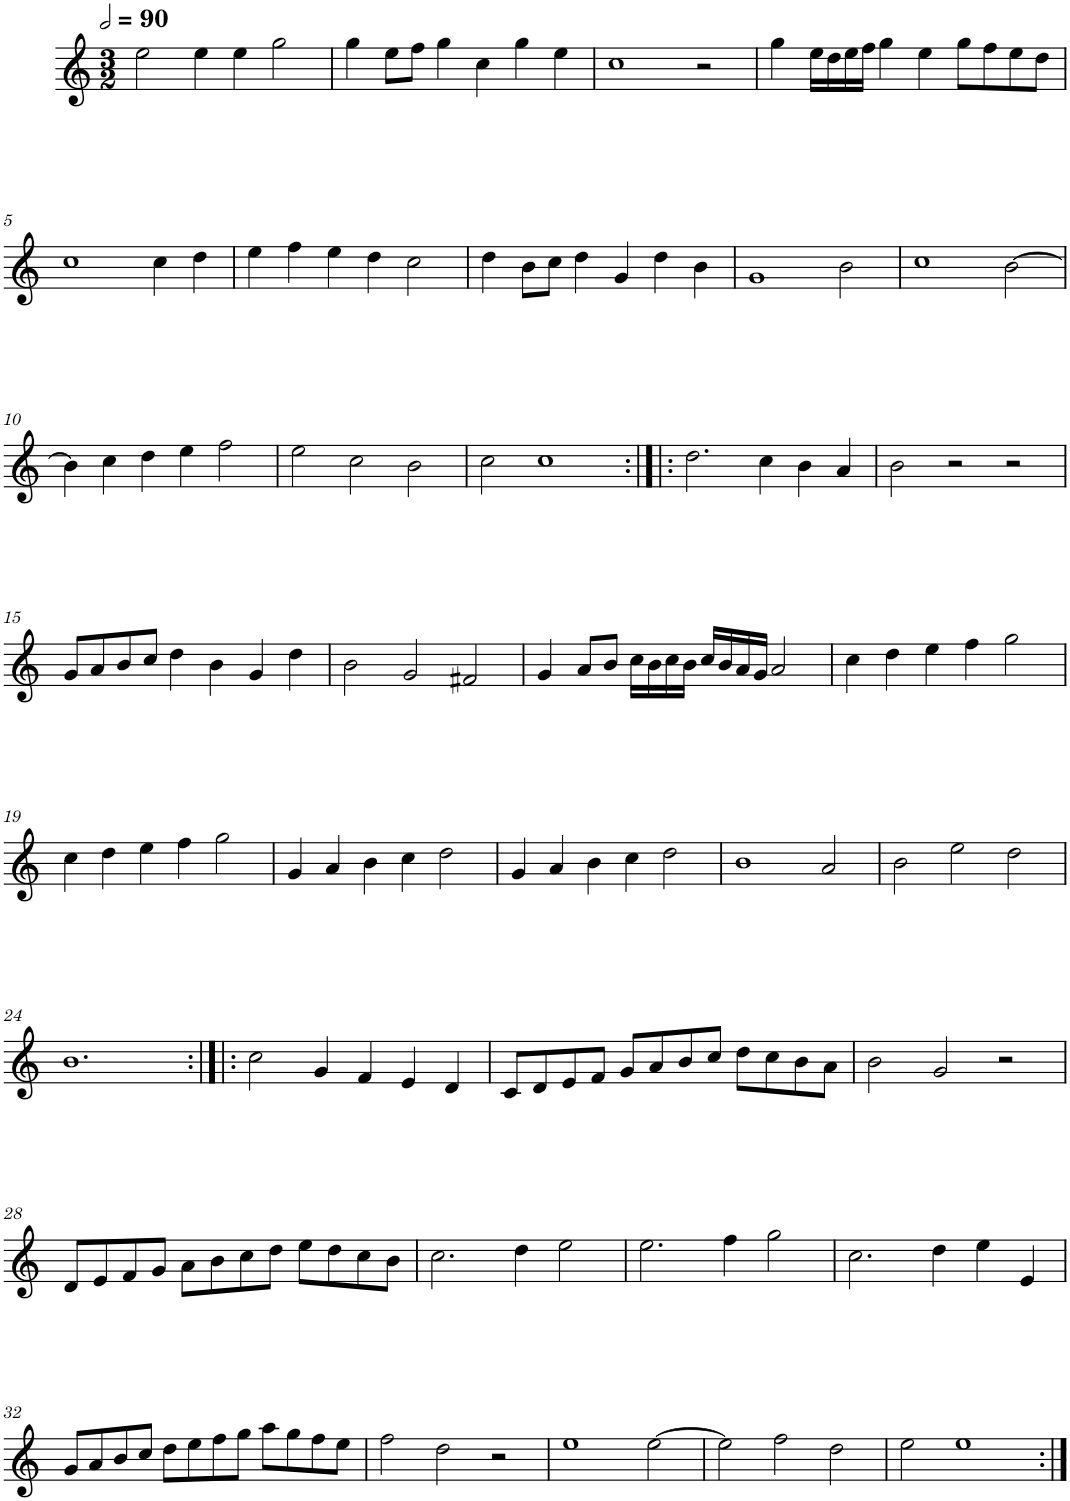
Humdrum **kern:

**kern
*part1
*staff1
*I"Cinq parties
*clefG2
*k[]
*M3/2
*MM180
=1
2ee\
4ee\
4ee\
2gg\
=2
4gg\
8ee\L
8ff\J
4gg\
4cc\
4gg\
4ee\
=3
1cc
2r
=4
4gg\
16ee\LL
16dd\
16ee\
16ff\JJ
4gg\
4ee\
8gg\L
8ff\
8ee\
8dd\J
!!LO:LB:g=z
=5
1cc
4cc\
4dd\
=6
4ee\
4ff\
4ee\
4dd\
2cc\
=7
4dd\
8b\L
8cc\J
4dd\
4g/
4dd\
4b\
=8
1g
2b\
=9
1cc
[2b\
!!LO:LB:g=z
=10
4b\]
4cc\
4dd\
4ee\
2ff\
=11
2ee\
2cc\
2b\
=12
2cc\
1cc
=13:|!|:
2.dd\
4cc\
4b\
4a/
=14
2b\
2r
2r
!!LO:LB:g=z
=15
8g/L
8a/
8b/
8cc/J
4dd\
4b\
4g/
4dd\
=16
2b\
2g/
2f#X/
=17
4g/
8a/L
8b/J
16cc\LL
16b\
16cc\
16b\JJ
16cc/LL
16b/
16a/
16g/JJ
2a/
=18
4cc\
4dd\
4ee\
4ff\
2gg\
!!LO:LB:g=z
=19
4cc\
4dd\
4ee\
4ff\
2gg\
=20
4g/
4a/
4b\
4cc\
2dd\
=21
4g/
4a/
4b\
4cc\
2dd\
=22
1b
2a/
=23
2b\
2ee\
2dd\
!!LO:LB:g=z
=24
1.b
=25:|!|:
2cc\
4g/
4f/
4e/
4d/
=26
8c/L
8d/
8e/
8f/J
8g/L
8a/
8b/
8cc/J
8dd\L
8cc\
8b\
8a\J
=27
2b\
2g/
2r
!!LO:LB:g=z
=28
8d/L
8e/
8f/
8g/J
8a\L
8b\
8cc\
8dd\J
8ee\L
8dd\
8cc\
8b\J
=29
2.cc\
4dd\
2ee\
=30
2.ee\
4ff\
2gg\
=31
2.cc\
4dd\
4ee\
4e/
!!LO:LB:g=z
=32
8g/L
8a/
8b/
8cc/J
8dd\L
8ee\
8ff\
8gg\J
8aa\L
8gg\
8ff\
8ee\J
=33
2ff\
2dd\
2r
=34
1ee
[2ee\
=35
2ee\]
2ff\
2dd\
=36
2ee\
1ee
=:|!
*-
